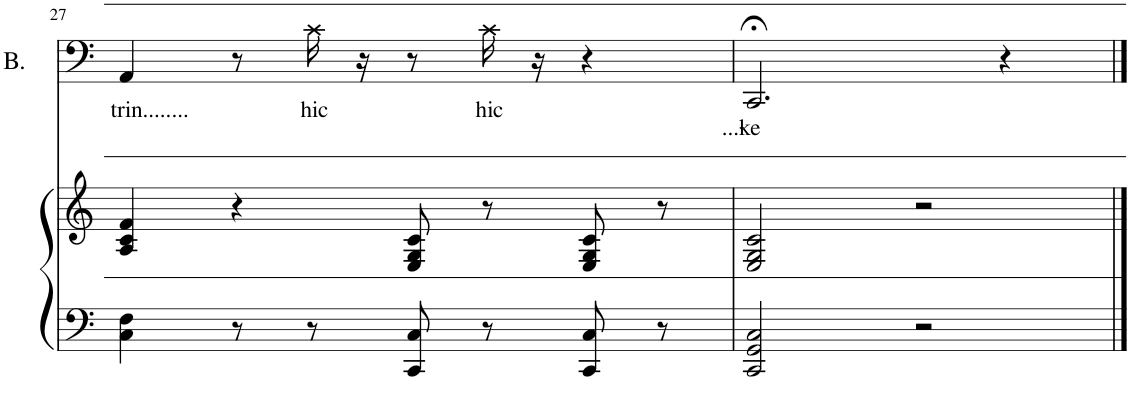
**kern	**kern	**kern	**text
*part2	*part2	*part1	*part1
*staff3	*staff2	*staff1	*staff1
*I"Piano	*	*I"Bass	*
*I'Pno	*	*I'B.	*
!!LO:PB:g=z
*clefF4	*clefG2	*clefF4	*
*k[]	*k[]	*k[]	*
*M4/4	*M4/4	*M4/4	*
*met(c)	*met(c)	*met(c)	*
=27	=27	=27	=27
!	!	!	!LO:LY:b
4C\ 4F\	4A/ 4c/ 4f/	4AA/	trin........
8r	4r	8r	.
!	!	!	!LO:LY:b
8r	.	16c\	hic
.	.	16r	.
8CC/ 8C/	8E/ 8G/ 8c/	8r	.
!	!	!	!LO:LY:b
8r	8r	16c\	hic
.	.	16r	.
8CC/ 8C/	8E/ 8G/ 8c/	4r	.
8r	8r	.	.
=28	=28	=28	=28
!	!	!	!LO:LY:b
2CC/ 2GG/ 2C/	2E/ 2G/ 2c/	2.CC;</	...ke-
2r	2r	.	.
.	.	4r	.
==	==	==	==
*-	*-	*-	*-
